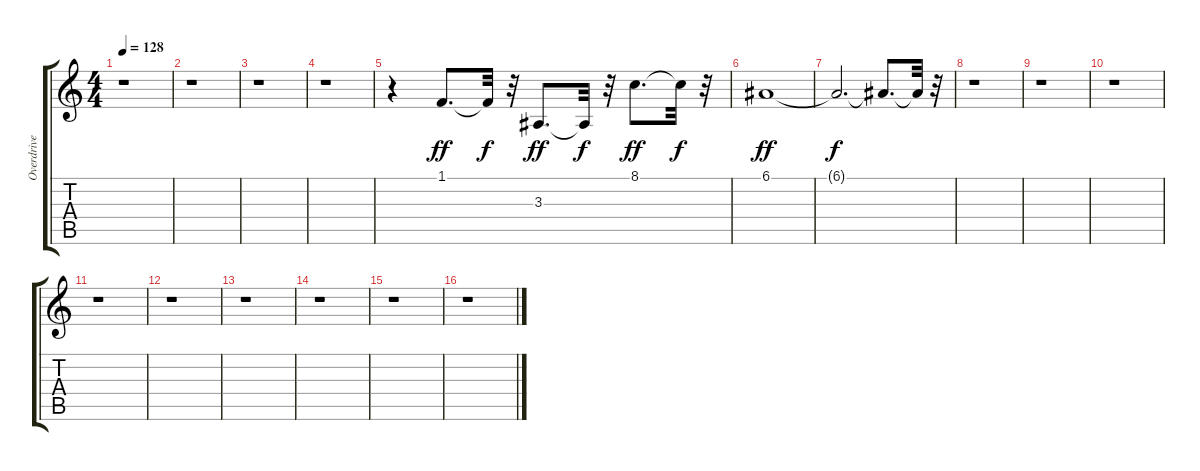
\track ("Overdrive" "Overdrive") {instrument choiraahs}
\staff {score tabs}
\tuning (E4 B3 G3 D3 A2 E2) {hide}
\ts (4 4)
\tempo 128
\clef g2
\ks c
r.1{dy ff} |
r.1 |
r.1 |
r.1 |
r.4 1.1.8{d balance 8} 1.1{t}.32{dy f} r.32 3.3.8{d dy ff} 3.3{t}.32{dy f} r.32 8.1.8{d dy ff} 8.1{t}.32{dy f} r.32 |
6.1.1{dy ff} |
6.1{t}.2{d dy f} 6.1{t}.8{d} 6.1{t}.32 r.32 |
r.1 |
r.1 |
r.1 |
r.1 |
r.1 |
r.1 |
r.1 |
r.1 |
r.1
